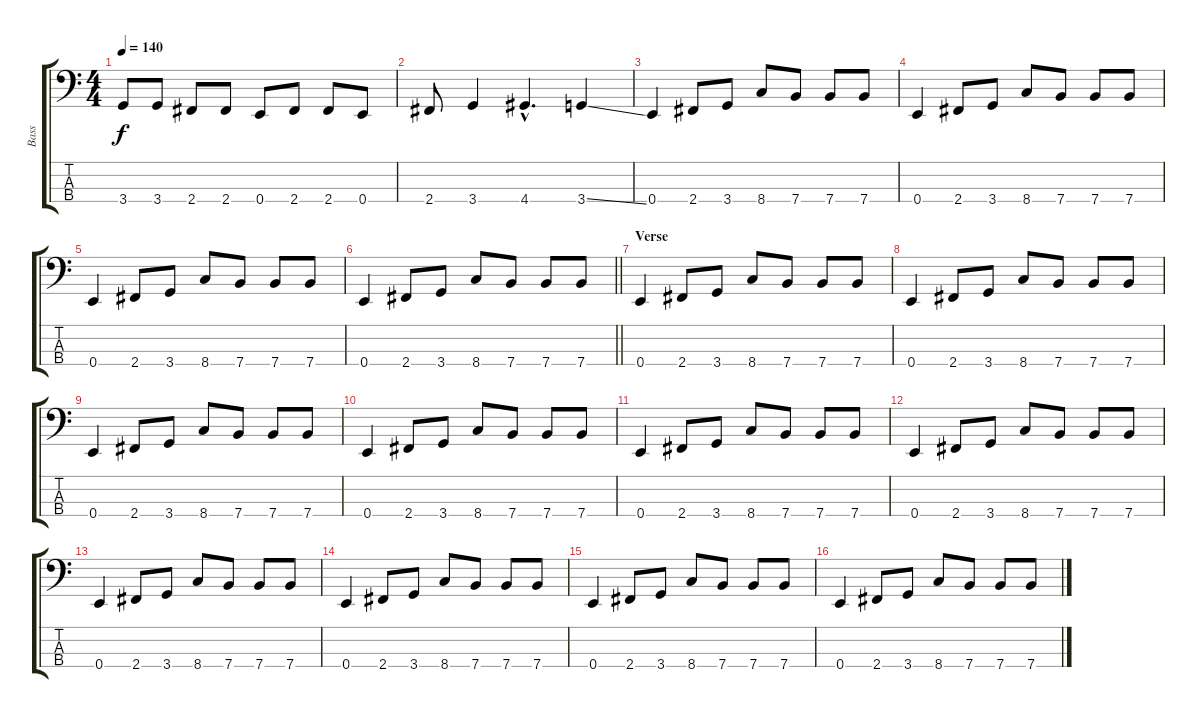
\track ("Bass" "Bass") {instrument electricbassfinger}
\staff {score tabs}
\tuning (G2 D2 A1 E1) {hide}
\ts (4 4)
\tempo 140
\clef f4
\ks c
3.4.8{dy f} 3.4.8 2.4.8 2.4.8 0.4.8 2.4.8 2.4.8 0.4.8 |
2.4.8 3.4.4 4.4{hac}.4{d} 3.4{ss}.4 |
0.4.4 2.4.8 3.4.8 8.4.8 7.4.8 7.4.8 7.4.8 |
0.4.4 2.4.8 3.4.8 8.4.8 7.4.8 7.4.8 7.4.8 |
0.4.4 2.4.8 3.4.8 8.4.8 7.4.8 7.4.8 7.4.8 |
\barLineRight lightlight
0.4.4 2.4.8 3.4.8 8.4.8 7.4.8 7.4.8 7.4.8 |
\section ("" "Verse")
0.4.4{volume 10} 2.4.8 3.4.8 8.4.8 7.4.8 7.4.8 7.4.8 |
0.4.4 2.4.8 3.4.8 8.4.8 7.4.8 7.4.8 7.4.8 |
0.4.4 2.4.8 3.4.8 8.4.8 7.4.8 7.4.8 7.4.8 |
0.4.4 2.4.8 3.4.8 8.4.8 7.4.8 7.4.8 7.4.8 |
0.4.4 2.4.8 3.4.8 8.4.8 7.4.8 7.4.8 7.4.8 |
0.4.4 2.4.8 3.4.8 8.4.8 7.4.8 7.4.8 7.4.8 |
0.4.4 2.4.8 3.4.8 8.4.8 7.4.8 7.4.8 7.4.8 |
0.4.4 2.4.8 3.4.8 8.4.8 7.4.8 7.4.8 7.4.8 |
0.4.4 2.4.8 3.4.8 8.4.8 7.4.8 7.4.8 7.4.8 |
0.4.4 2.4.8 3.4.8 8.4.8 7.4.8 7.4.8 7.4.8
